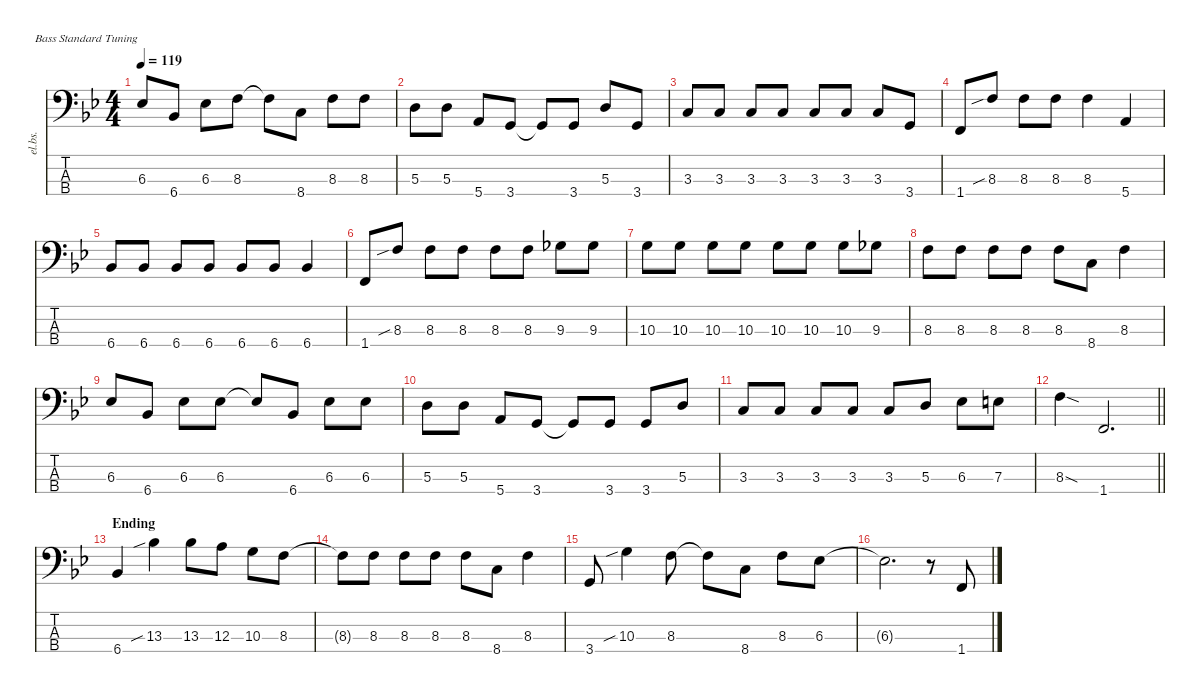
\defaultSystemsLayout 4
\hideDynamics
\bracketExtendMode nobrackets
\otherSystemsTrackNameOrientation horizontal
\track ("Bass" "el.bs.") {instrument electricbasspick}
\staff {score tabs}
\tuning (G2 D2 A1 E1)
\ts (4 4)
\tempo 119
\clef f4
\ks bb
6.3{acc b}.8{dy f} 6.4{acc b}.8 6.3{acc b}.8 8.3{acc forcenatural}.8 8.3{t acc forcenatural}.8 8.4{acc forcenatural}.8 8.3{acc forcenatural}.8 8.3{acc forcenatural}.8 |
5.3{acc forcenatural}.8 5.3{acc forcenatural}.8 5.4{acc forcenatural}.8 3.4{acc forcenatural}.8 3.4{t acc forcenatural}.8 3.4{acc forcenatural}.8 5.3{acc forcenatural}.8 3.4{acc forcenatural}.8 |
3.3{acc forcenatural}.8 3.3{acc forcenatural}.8 3.3{acc forcenatural}.8 3.3{acc forcenatural}.8 3.3{acc forcenatural}.8 3.3{acc forcenatural}.8 3.3{acc forcenatural}.8 3.4{acc forcenatural}.8 |
1.4{acc forcenatural}.8 8.3{sib acc forcenatural}.8 8.3{acc forcenatural}.8 8.3{acc forcenatural}.8 8.3{acc forcenatural}.4 5.4{acc forcenatural}.4 |
6.4{acc b}.8 6.4{acc b}.8 6.4{acc b}.8 6.4{acc b}.8 6.4{acc b}.8 6.4{acc b}.8 6.4{acc b}.4 |
1.4{acc forcenatural}.8 8.3{sib acc forcenatural}.8 8.3{acc forcenatural}.8 8.3{acc forcenatural}.8 8.3{acc forcenatural}.8 8.3{acc forcenatural}.8 9.3{acc b}.8 9.3{acc b}.8 |
10.3{acc forcenatural}.8 10.3{acc forcenatural}.8 10.3{acc forcenatural}.8 10.3{acc forcenatural}.8 10.3{acc forcenatural}.8 10.3{acc forcenatural}.8 10.3{acc forcenatural}.8 9.3{acc b}.8 |
8.3{acc forcenatural}.8 8.3{acc forcenatural}.8 8.3{acc forcenatural}.8 8.3{acc forcenatural}.8 8.3{acc forcenatural}.8 8.4{acc forcenatural}.8 8.3{acc forcenatural}.4 |
6.3{acc b}.8 6.4{acc b}.8 6.3{acc b}.8 6.3{acc b}.8 6.3{t acc b}.8 6.4{acc b}.8 6.3{acc b}.8 6.3{acc b}.8 |
5.3{acc forcenatural}.8 5.3{acc forcenatural}.8 5.4{acc forcenatural}.8 3.4{acc forcenatural}.8 3.4{t acc forcenatural}.8 3.4{acc forcenatural}.8 3.4{acc forcenatural}.8 5.3{acc forcenatural}.8 |
3.3{acc forcenatural}.8 3.3{acc forcenatural}.8 3.3{acc forcenatural}.8 3.3{acc forcenatural}.8 3.3{acc forcenatural}.8 5.3{acc forcenatural}.8 6.3{acc b}.8 7.3{acc forcenatural}.8 |
\barLineRight lightlight
8.3{sod acc forcenatural}.4 1.4{acc forcenatural}.2{d} |
\section ("" "Ending")
6.4{acc b}.4 13.3{sib acc b}.4 13.3{acc b}.8 12.3{acc forcenatural}.8 10.3{acc forcenatural}.8 8.3{acc forcenatural}.8 |
8.3{t acc forcenatural}.8 8.3{acc forcenatural}.8 8.3{acc forcenatural}.8 8.3{acc forcenatural}.8 8.3{acc forcenatural}.8 8.4{acc forcenatural}.8 8.3{acc forcenatural}.4 |
3.4{acc forcenatural}.8 10.3{sib acc forcenatural}.4 8.3{acc forcenatural}.8 8.3{t acc forcenatural}.8 8.4{acc forcenatural}.8 8.3{acc forcenatural}.8 6.3{acc b}.8 |
6.3{t acc b}.2{d} r.8 1.4{acc forcenatural}.8
